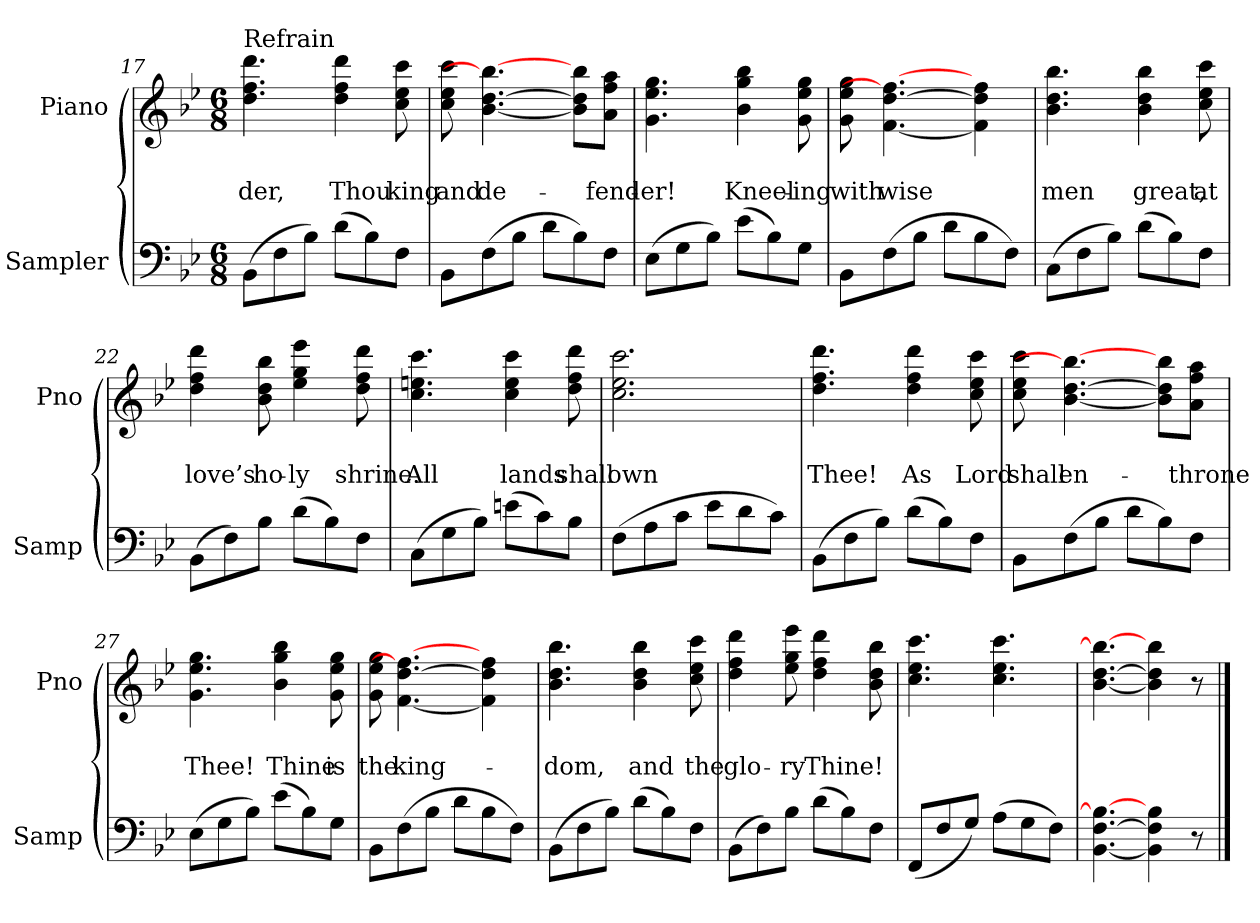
**kern	**kern	**text	**text
*part2	*part1	*part1	*part1
*staff2	*staff1	*staff1	*staff1
*I"Sampler	*I"Piano	*	*
*I'Samp	*I'Pno	*	*
*clefF4	*clefG2	*	*
*k[b-e-]	*k[b-e-]	*	*
*B-:	*B-:	*	*
*M6/8	*M6/8	*	*
=17	=17	=17	=17
!	!LO:TX:t=Refrain	!	!
(8BB-\L	4.dd 4.ff 4.ddd	.	-der,
8F\	.	.	.
8B-\J)	.	.	.
(8d\L	4dd 4ff 4ddd	.	Thou
8B-\)	.	.	.
8F\J	8cc\ 8ee-\ 8ccc\	.	king
=18	=18	=18	=18
8BB-\L	8cc\ 8ee-\ 8ccc\	.	and
(8F\	[4.b-\ [4.dd\ 4.bb-\_	.	de-
8B-\J	.	.	.
8d\L	.	.	.
8B-\)	8b-]\ 8dd]\ 8bb-\L	.	.
8F\J	8a\ 8ff\ 8aa\J	.	-fend-
=19	=19	=19	=19
(8E-\L	4.g 4.ee- 4.gg	.	-er!
8G\	.	.	.
8B-\J)	.	.	.
(8e-\L	4b- 4gg 4bb-	.	Kneel-
8B-\)	.	.	.
8G\J	8g 8ee- 8gg	.	-ing
=20	=20	=20	=20
8BB-\L	8g 8ee- 8gg	.	with
(8F\	[4.f [4.dd 4.ff_	.	wise
8B-\J	.	.	.
8d\L	.	.	.
8B-\	4f] 4dd] 4ff	.	.
8F\J)	.	.	.
=21	=21	=21	=21
(8C\L	4.b- 4.dd 4.bb-	.	men
8F\	.	.	.
8B-\J)	.	.	.
(8d\L	4b- 4dd 4bb-	.	great,
8B-\)	.	.	.
8F\J	8cc 8ee- 8ccc	.	at
=22	=22	=22	=22
(8BB-\L	4dd 4ff 4ddd	.	love’s
8F\)	.	.	.
8B-\J	8b- 8dd 8bb-	.	ho-
(8d\L	4ee- 4gg 4eee-	.	-ly
8B-\)	.	.	.
8F\J	8dd 8ff 8ddd	.	shrine.
=23	=23	=23	=23
(8C\L	4.cc 4.een 4.ccc	.	All
8G\	.	.	.
8B-\J)	.	.	.
(8en\L	4cc 4ee 4ccc	.	lands
8c\)	.	.	.
8B-\J	8dd 8ff 8ddd	.	shall
=24	=24	=24	=24
(8F\L	2.cc 2.ee- 2.ccc	.	own
8A\	.	.	.
8c\J	.	.	.
8e-\L	.	.	.
8d\	.	.	.
8c\J)	.	.	.
=25	=25	=25	=25
(8BB-\L	4.dd 4.ff 4.ddd	.	Thee!
8F\	.	.	.
8B-\J)	.	.	.
(8d\L	4dd 4ff 4ddd	.	As
8B-\)	.	.	.
8F\J	8cc 8ee- 8ccc	.	Lord
=26	=26	=26	=26
8BB-\L	8cc 8ee- 8ccc	.	shall
(8F\	[4.b- [4.dd 4.bb-_	.	en-
8B-\J	.	.	.
8d\L	.	.	.
8B-\)	8b-]\ 8dd]\ 8bb-\L	.	.
8F\J	8a\ 8ff\ 8aa\J	.	-throne
=27	=27	=27	=27
(8E-\L	4.g 4.ee- 4.gg	.	Thee!
8G\	.	.	.
8B-\J)	.	.	.
(8e-\L	4b- 4gg 4bb-	.	Thine
8B-\)	.	.	.
8G\J	8g 8ee- 8gg	.	is
=28	=28	=28	=28
8BB-\L	8g 8ee- 8gg	.	the
(8F\	[4.f [4.dd 4.ff_	.	king-
8B-\J	.	.	.
8d\L	.	.	.
8B-\	4f] 4dd] 4ff	.	.
8F\J)	.	.	.
=29	=29	=29	=29
(8BB-\L	4.b- 4.dd 4.bb-	.	-dom,
8F\	.	.	.
8B-\J)	.	.	.
(8d\L	4b- 4dd 4bb-	.	and
8B-\)	.	.	.
8F\J	8cc 8ee- 8ccc	.	the
=30	=30	=30	=30
(8BB-\L	4dd 4ff 4ddd	.	glo-
8F\)	.	.	.
8B-\J	8ee- 8gg 8eee-	.	-ry
(8d\L	4dd 4ff 4ddd	.	Thine!
8B-\)	.	.	.
8F\J	8b- 8dd 8bb-	.	.
=31	=31	=31	=31
(8FF/L	4.cc 4.ee- 4.ccc	.	.
8F/	.	.	.
8G/J)	.	.	.
(8A\L	4.cc 4.ee- 4.ccc	.	.
8G\	.	.	.
8F\J)	.	.	.
=32	=32	=32	=32
[4.BB- [4.F 4.B-_	[4.b- [4.dd 4.bb-_	.	.
4BB-] 4F] 4B-	4b-] 4dd] 4bb-	.	.
8r	8r	.	.
==	==	==	==
*-	*-	*-	*-
